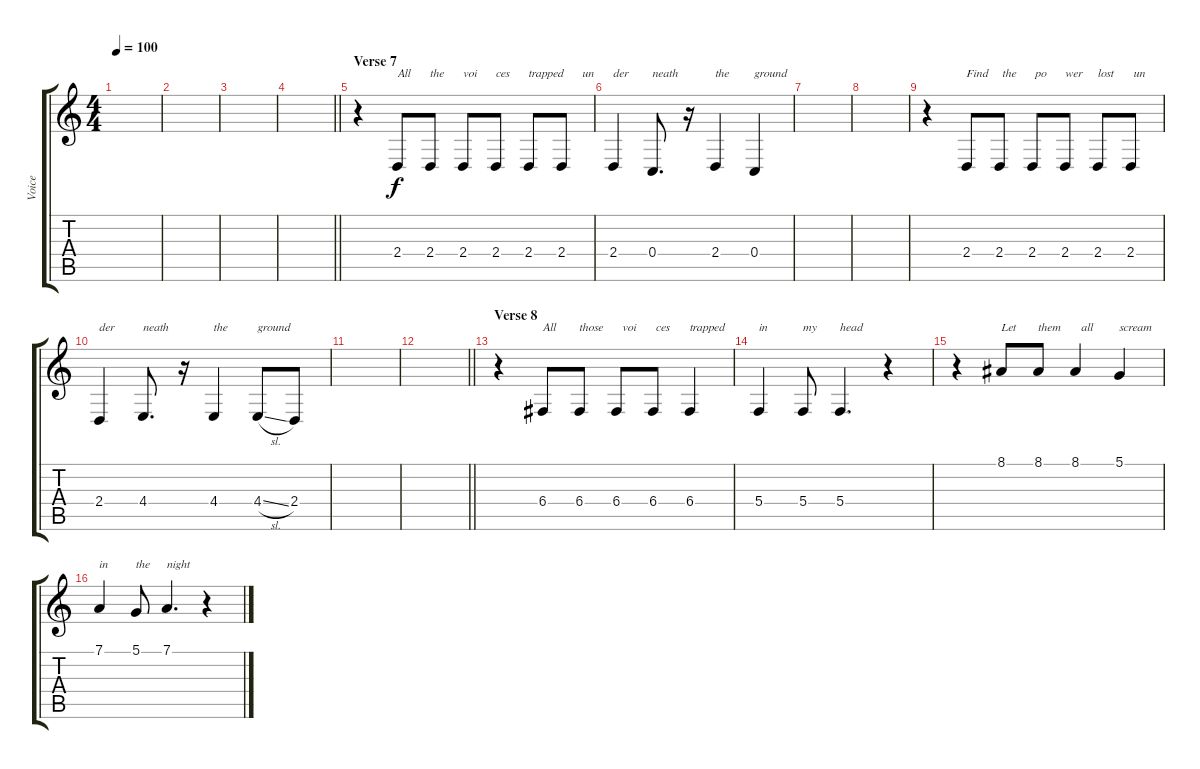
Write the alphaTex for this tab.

\track ("Voice" "Voice") {instrument lead1square}
\staff {score tabs}
\tuning (D4 A3 F3 C3 G2 D2) {hide}
\ts (4 4)
\tempo 100
\clef g2
\ks c
|
|
|
\barLineRight lightlight
|
\section ("" "Verse 7")
r.4{volume 16} 2.4.8{txt "All"} 2.4.8{txt "the"} 2.4.8{txt "voi"} 2.4.8{txt "ces"} 2.4.8{txt "trapped"} 2.4.8{txt "       un"} |
2.4.4{txt "der"} 0.4.8{d txt "neath"} r.16 2.4.4{txt "the"} 0.4.4{txt "ground"} |
|
|
r.4 2.4.8{txt "Find"} 2.4.8{txt " the"} 2.4.8{txt " po"} 2.4.8{txt "wer"} 2.4.8{txt "lost"} 2.4.8{txt " un"} |
2.4.4{txt "der"} 4.4.8{d txt "neath"} r.16 4.4.4{txt "the"} 4.4{sl}.8{txt "ground"} 2.4.8 |
|
\barLineRight lightlight
|
\section ("" "Verse 8")
r.4 6.4.8{txt "All"} 6.4.8{txt "those"} 6.4.8{txt "  voi"} 6.4.8{txt " ces"} 6.4.4{txt "trapped"} |
5.4.4{txt "in"} 5.4.8{txt "my"} 5.4.4{d txt "head"} r.4 |
r.4 8.1.8{txt "Let"} 8.1.8{txt "them"} 8.1.4{txt "  all"} 5.1.4{txt "scream"} |
7.1.4{txt "in"} 5.1.8{txt "the"} 7.1.4{d txt "night"} r.4
